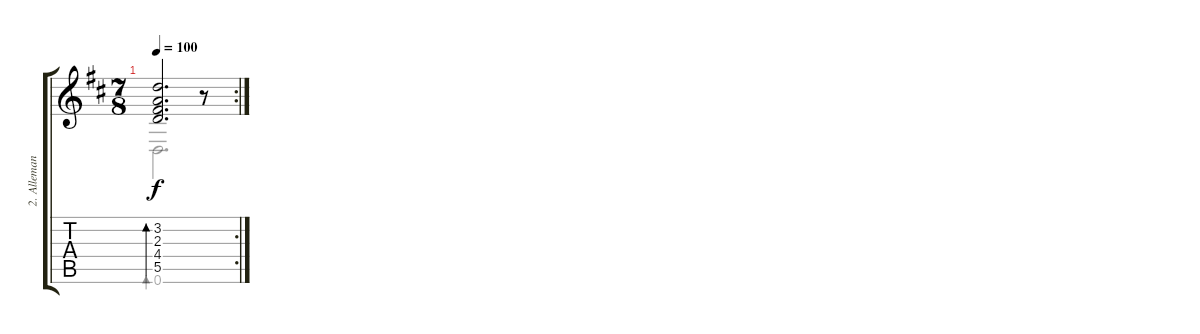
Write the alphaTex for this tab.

\track ("2. Allemande" "2. Alleman") {instrument acousticguitarnylon}
\staff {score tabs}
\tuning (E4 B3 G3 D3 A2 D2) {hide}
\voice
\rc 2
\ts (7 8)
\tempo 100
\clef g2
\ks d
(3.2 2.3 4.4 5.5).2{d bd 30 dy f} r.8
\voice
\clef g2
\ottava regular
\simile none
\ks d
0.6.2{d bd 30 dy f} r.8
